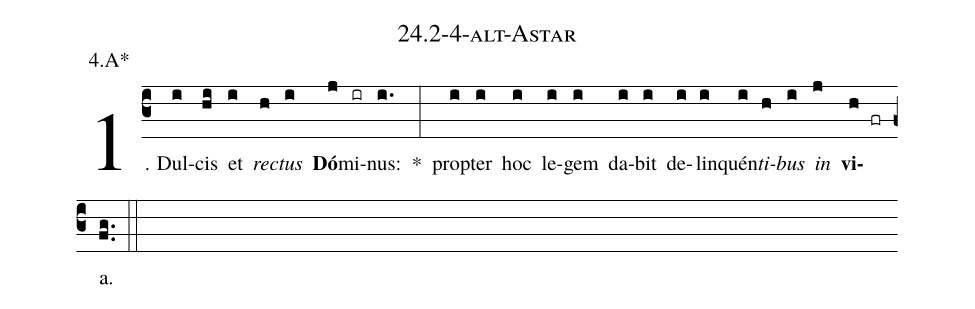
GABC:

name: 24.2-4-alt-Astar;
annotation: 4.A*;
%%
(c3)1. Dul(i)cis(hi) et(i) <i>rec</i>(h)<i>tus</i>(i) <b>Dó</b>(j)mi(ir)nus:(i.) *(:) prop(i)ter(i) hoc(i) le(i)gem(i) da(i)bit(i) de(i)lin(i)quén(i)<i>ti</i>(h)<i>bus</i>(i) <i>in</i>(j) <b>vi</b>(h fr)a.(fg..) (::)


%E(i) u(h) o(i) u(j) a(h) e.(fg..) (::)
